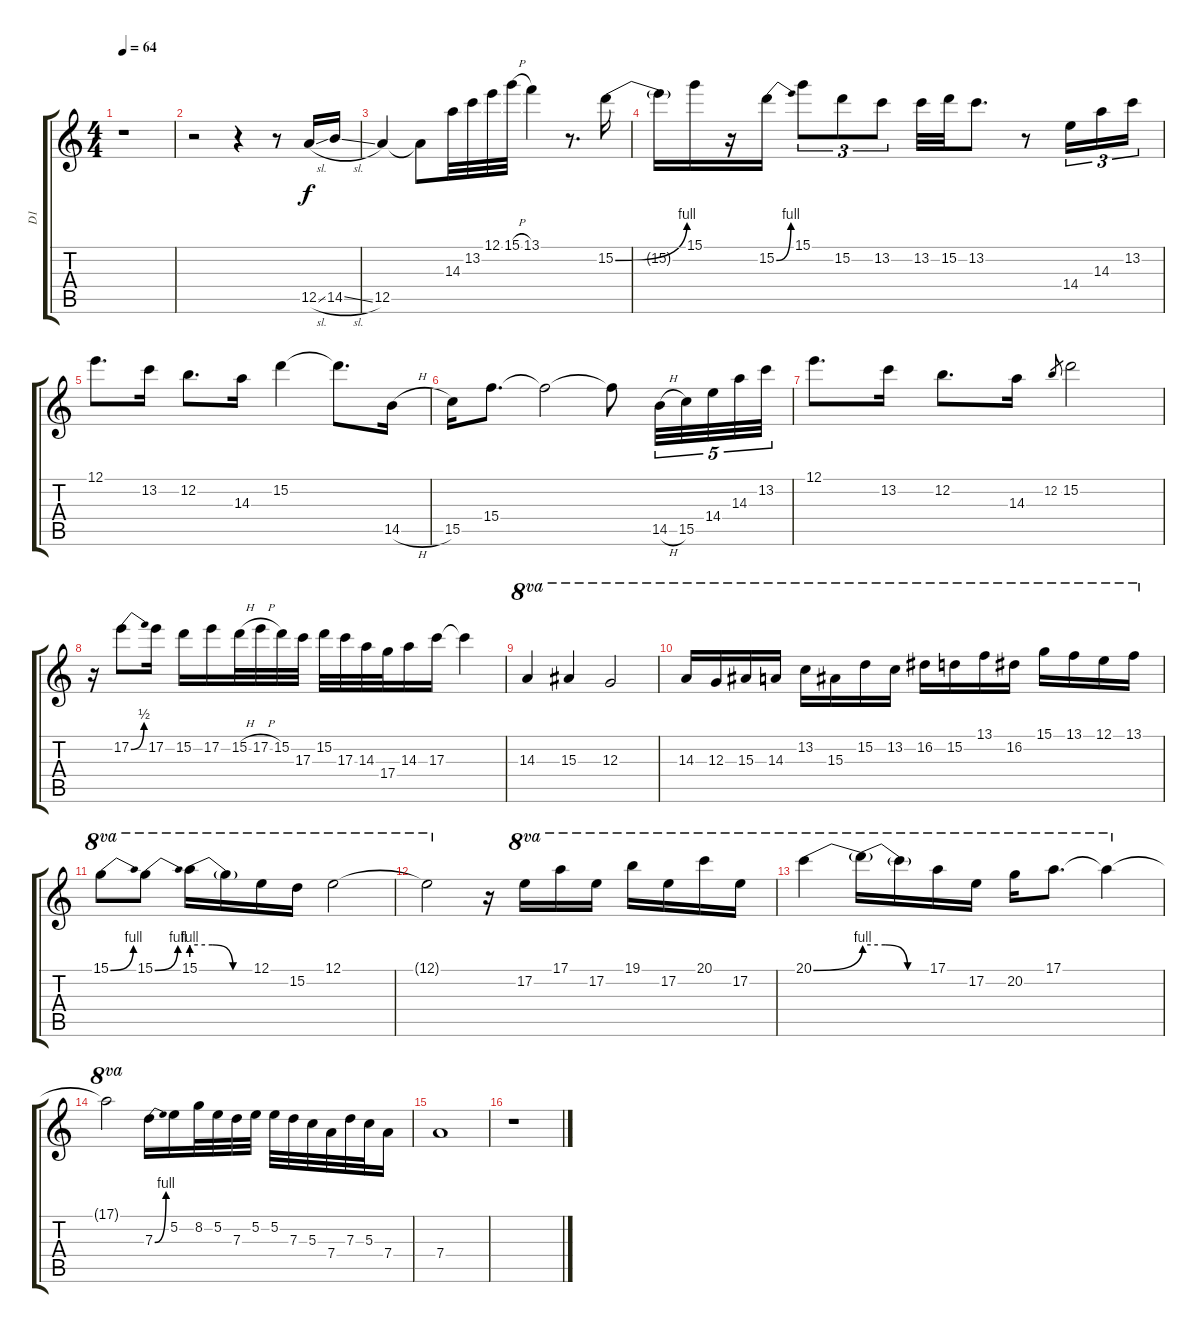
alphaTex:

\track ("D1" "D1") {instrument overdrivenguitar}
\staff {score tabs}
\tuning (E4 B3 G3 D3 A2 E2) {hide}
\ts (4 4)
\tempo 64
\clef g2
\ks c
r.1{dy f instrument overdrivenguitar} |
r.2 r.4 r.8 12.5{sl}.16 14.5{sl}.16 |
12.5.4 12.5{t}.8 14.3.32 13.2.32 12.1.32 15.1{h}.32 13.1.4 r.8{d} 15.2{be (bend 0 0 60 4)}.16 |
15.2{t}.16 15.1.16 r.16 15.2{be (bend 0 0 60 4)}.16 15.1.8{tu (3 2)} 15.2.8{tu (3 2)} 13.2.8{tu (3 2)} 13.2.32 15.2.32 13.2.8{d} r.8 14.4.16{tu (3 2)} 14.3.16{tu (3 2)} 13.2.16{tu (3 2)} |
12.1.8{d} 13.2.16 12.2.8{d} 14.3.16 15.2.4 15.2{t}.8{d} 14.5{h}.16 |
15.5.16 15.4.8{d} 15.4{t}.2 15.4{t}.8 14.5{h}.32{tu (5 4)} 15.5.32{tu (5 4)} 14.4.32{tu (5 4)} 14.3.32{tu (5 4)} 13.2.32{tu (5 4)} |
12.1.8{d} 13.2.16 12.2.8{d} 14.3.16 12.2.8{gr} 15.2.2 |
r.16 17.2{be (bend 0 0 60 2)}.8 17.2.16 15.2.16 17.2.16 15.2{h}.32 17.2{h}.32 15.2.32 17.3.32 15.2.32 17.3.32 14.3.32 17.4.32 14.3.16 17.3.16 17.3{t}.4 |
14.3.4{ot 8va} 15.3.4{ot 8va} 12.3.2{ot 8va} |
14.3.16{ot 8va} 12.3.16{ot 8va} 15.3.16{ot 8va} 14.3.16{ot 8va} 13.2.16{ot 8va} 15.3.16{ot 8va} 15.2.16{ot 8va} 13.2.16{ot 8va} 16.2.16{ot 8va} 15.2.16{ot 8va} 13.1.16{ot 8va} 16.2.16{ot 8va} 15.1.16{ot 8va} 13.1.16{ot 8va} 12.1.16{ot 8va} 13.1.16{ot 8va} |
15.1{be (bend 0 0 60 4)}.8{ot 8va} 15.1{be (bend 0 0 60 4)}.8{ot 8va} 15.1{be (custom 0 4 20 4 40 0 60 0)}.16{ot 8va} 15.1{t}.16{ot 8va} 12.1.16{ot 8va} 15.2.16{ot 8va} 12.1.2{ot 8va} |
12.1{t}.2{ot 8va} r.16 17.2.16{ot 8va} 17.1.16{ot 8va} 17.2.16{ot 8va} 19.1.16{ot 8va} 17.2.16{ot 8va} 20.1.16{ot 8va} 17.2.16{ot 8va} |
20.1{be (bend 0 0 60 4)}.4{ot 8va} 20.1{be (custom 0 4 20 4 40 0 60 0) t}.16{ot 8va} 20.1{t}.16{ot 8va} 17.1.16{ot 8va} 17.2.16{ot 8va} 20.2.16{ot 8va} 17.1.8{d ot 8va} 17.1{t}.4{ot 8va} |
17.1{t}.2{ot 8va} 7.3{be (bend 0 0 60 4)}.16 5.2.16 8.2.32 5.2.32 7.3.32 5.2.32 5.2.32 7.3.32 5.3.32 7.4.32 7.3.32 5.3.32 7.4.16 |
7.4.1 |
r.1
